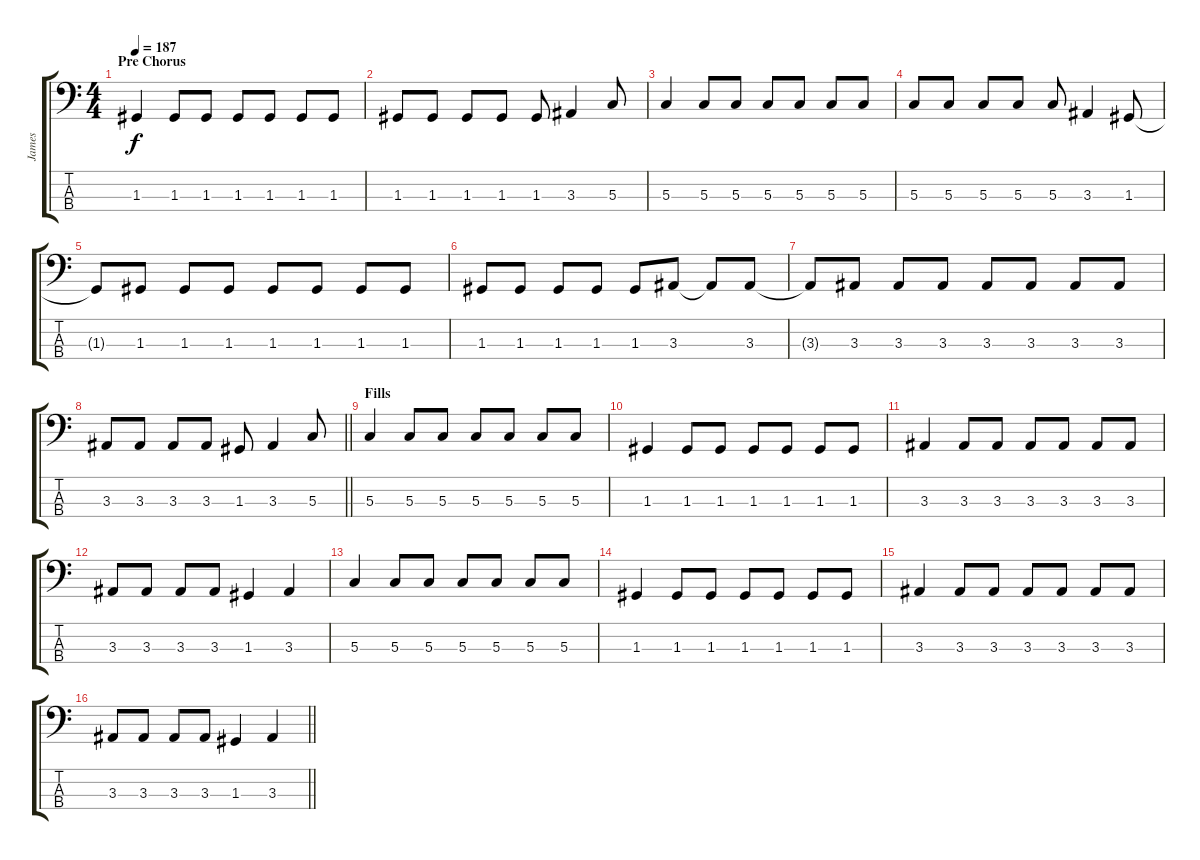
\track ("James" "James") {instrument electricbassfinger}
\staff {score tabs}
\tuning (F2 C2 G1 C1) {hide}
\ts (4 4)
\section ("" "Pre Chorus")
\tempo 187
\clef f4
\ks c
1.3.4{dy f} 1.3.8 1.3.8 1.3.8 1.3.8 1.3.8 1.3.8 |
1.3.8 1.3.8 1.3.8 1.3.8 1.3.8 3.3.4 5.3.8 |
5.3.4 5.3.8 5.3.8 5.3.8 5.3.8 5.3.8 5.3.8 |
5.3.8 5.3.8 5.3.8 5.3.8 5.3.8 3.3.4 1.3.8 |
1.3{t}.8 1.3.8 1.3.8 1.3.8 1.3.8 1.3.8 1.3.8 1.3.8 |
1.3.8 1.3.8 1.3.8 1.3.8 1.3.8 3.3.8 3.3{t}.8 3.3.8 |
3.3{t}.8 3.3.8 3.3.8 3.3.8 3.3.8 3.3.8 3.3.8 3.3.8 |
\barLineRight lightlight
3.3.8 3.3.8 3.3.8 3.3.8 1.3.8 3.3.4 5.3.8 |
\section ("" "Fills")
5.3.4 5.3.8 5.3.8 5.3.8 5.3.8 5.3.8 5.3.8 |
1.3.4 1.3.8 1.3.8 1.3.8 1.3.8 1.3.8 1.3.8 |
3.3.4 3.3.8 3.3.8 3.3.8 3.3.8 3.3.8 3.3.8 |
3.3.8 3.3.8 3.3.8 3.3.8 1.3.4 3.3.4 |
5.3.4 5.3.8 5.3.8 5.3.8 5.3.8 5.3.8 5.3.8 |
1.3.4 1.3.8 1.3.8 1.3.8 1.3.8 1.3.8 1.3.8 |
3.3.4 3.3.8 3.3.8 3.3.8 3.3.8 3.3.8 3.3.8 |
\barLineRight lightlight
3.3.8 3.3.8 3.3.8 3.3.8 1.3.4 3.3.4
